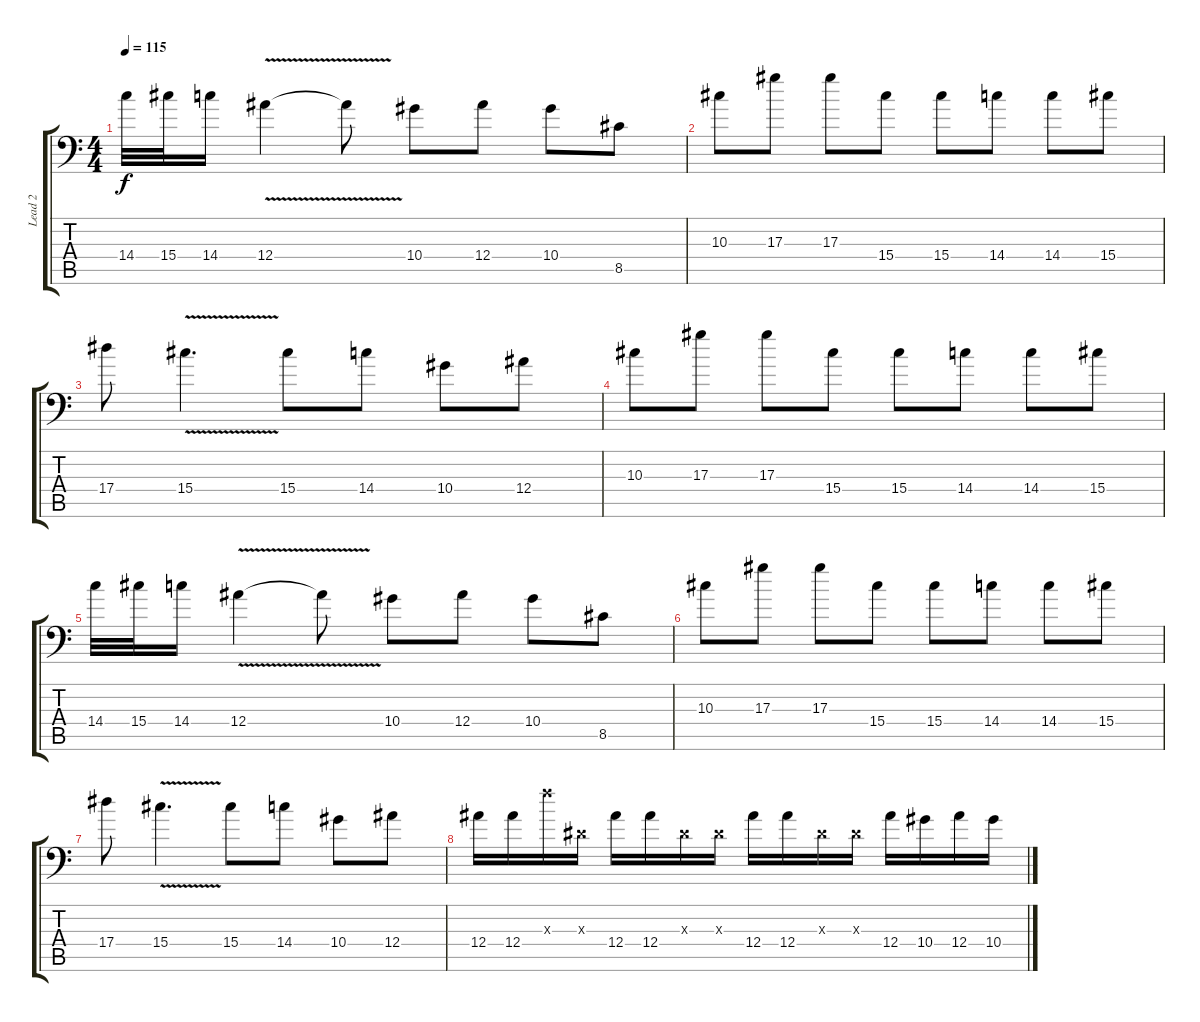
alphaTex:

\track ("Lead 2" "Lead 2") {instrument distortionguitar}
\staff {score tabs}
\tuning (C4 G3 Eb3 Bb2 F2 Bb1) {hide}
\ts (4 4)
\tempo 115
\clef f4
\ks c
14.4.32{dy f} 15.4.32 14.4.16 12.4{v}.4 12.4{t}.8 10.4.8 12.4.8 10.4.8 8.5.8 |
10.3.8 17.3.8 17.3.8 15.4.8 15.4.8 14.4.8 14.4.8 15.4.8 |
17.4.8 15.4{v}.4{d} 15.4.8 14.4.8 10.4.8 12.4.8 |
10.3.8 17.3.8 17.3.8 15.4.8 15.4.8 14.4.8 14.4.8 15.4.8 |
14.4.32 15.4.32 14.4.16 12.4{v}.4 12.4{t}.8 10.4.8 12.4.8 10.4.8 8.5.8 |
10.3.8 17.3.8 17.3.8 15.4.8 15.4.8 14.4.8 14.4.8 15.4.8 |
17.4.8 15.4{v}.4{d} 15.4.8 14.4.8 10.4.8 12.4.8 |
12.4.16 12.4.16 14.3{x}.16 0.3{x}.16 12.4.16 12.4.16 0.3{x}.16 0.3{x}.16 12.4.16 12.4.16 0.3{x}.16 0.3{x}.16 12.4.16 10.4.16 12.4.16 10.4.16
